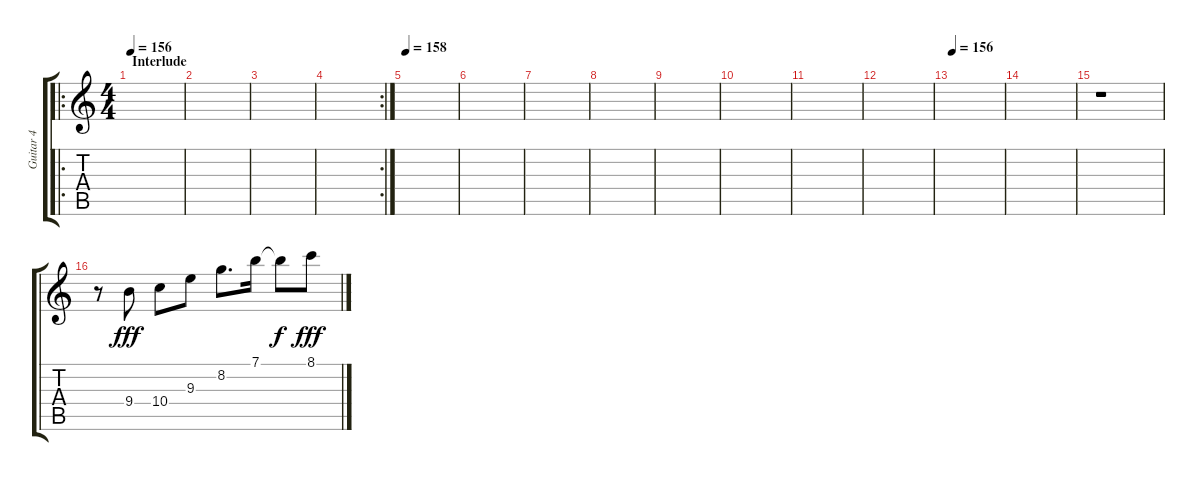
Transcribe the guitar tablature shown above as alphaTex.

\track ("Guitar 4" "Guitar 4") {instrument distortionguitar}
\staff {score tabs}
\tuning (E4 B3 G3 D3 A2 E2) {hide}
\ro
\ts (4 4)
\section ("" "Interlude")
\tempo 156
\clef g2
\ks c
|
|
|
\rc 2
|
\tempo 158
|
|
|
|
|
|
|
|
\tempo 156
|
|
r.1 |
r.8 9.4.8{dy fff} 10.4.8 9.3.8 8.2.8{d} 7.1.16 7.1{t}.8{dy f} 8.1.8{dy fff}
